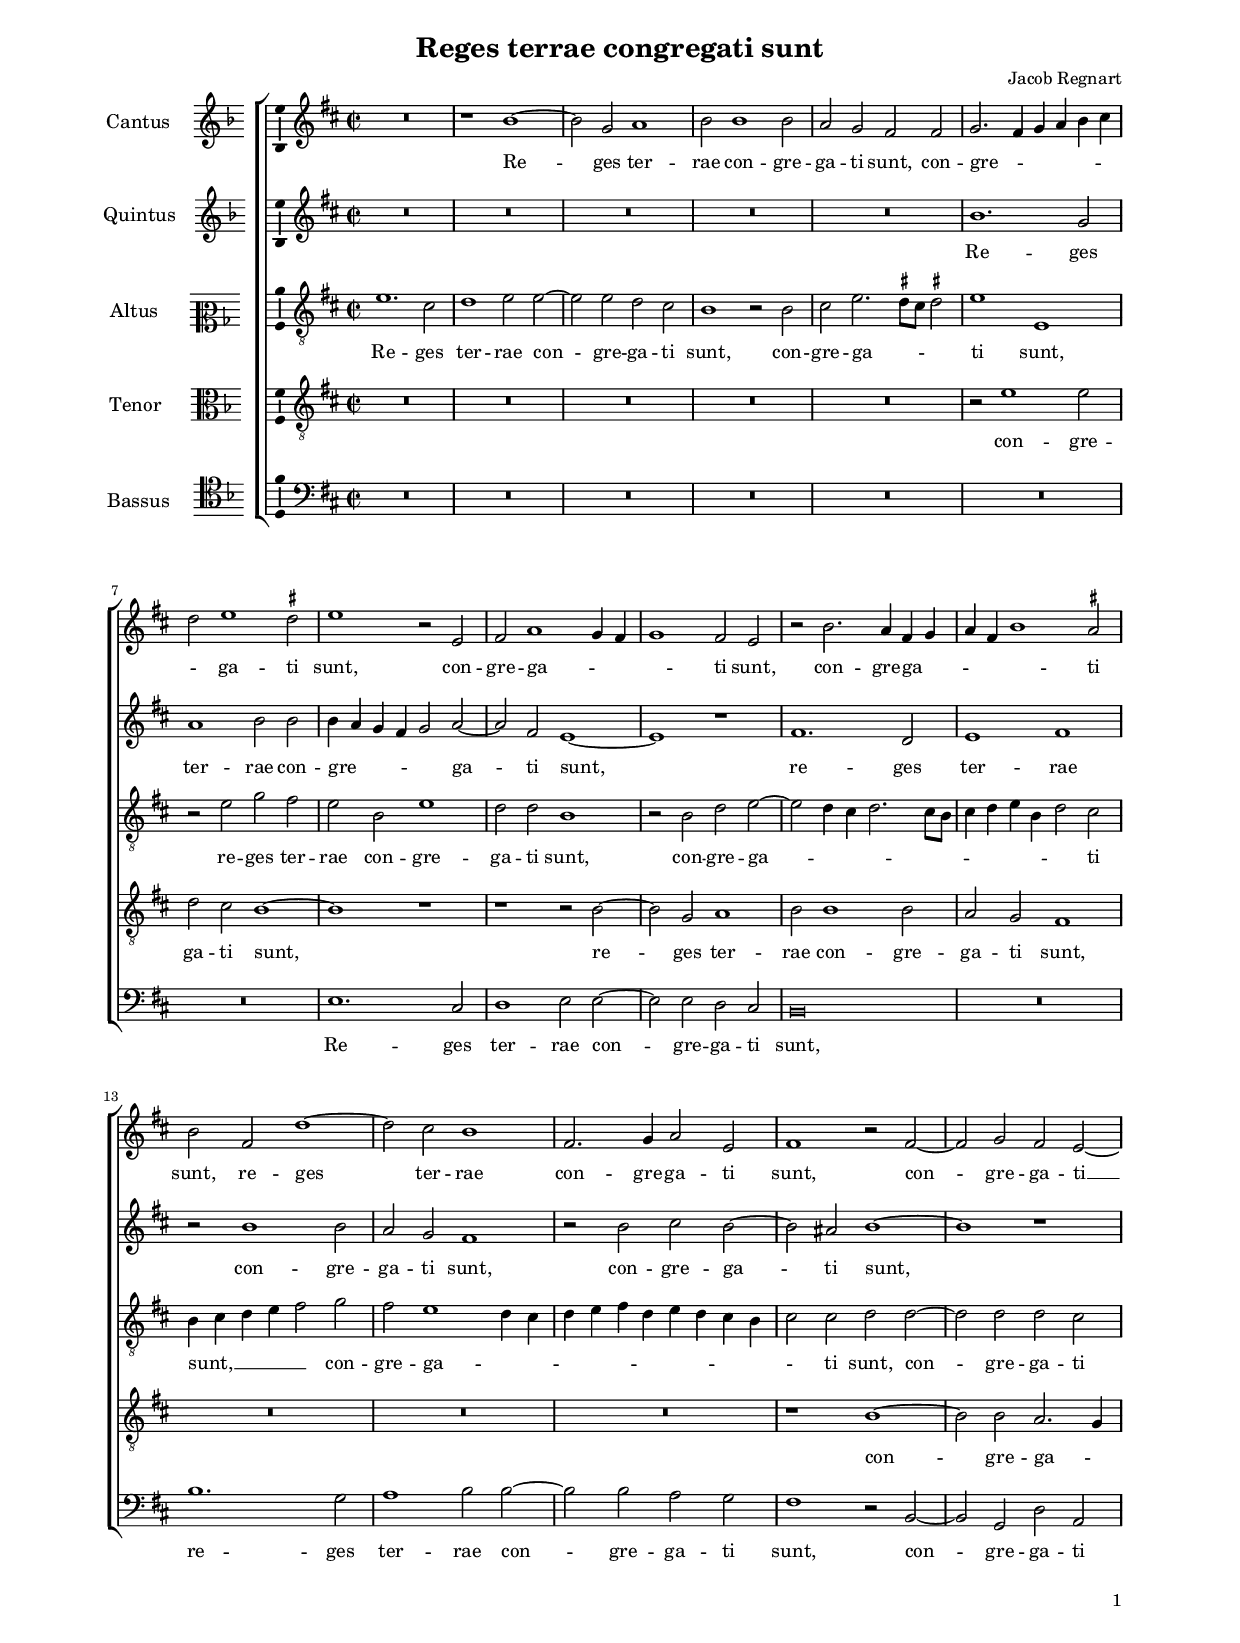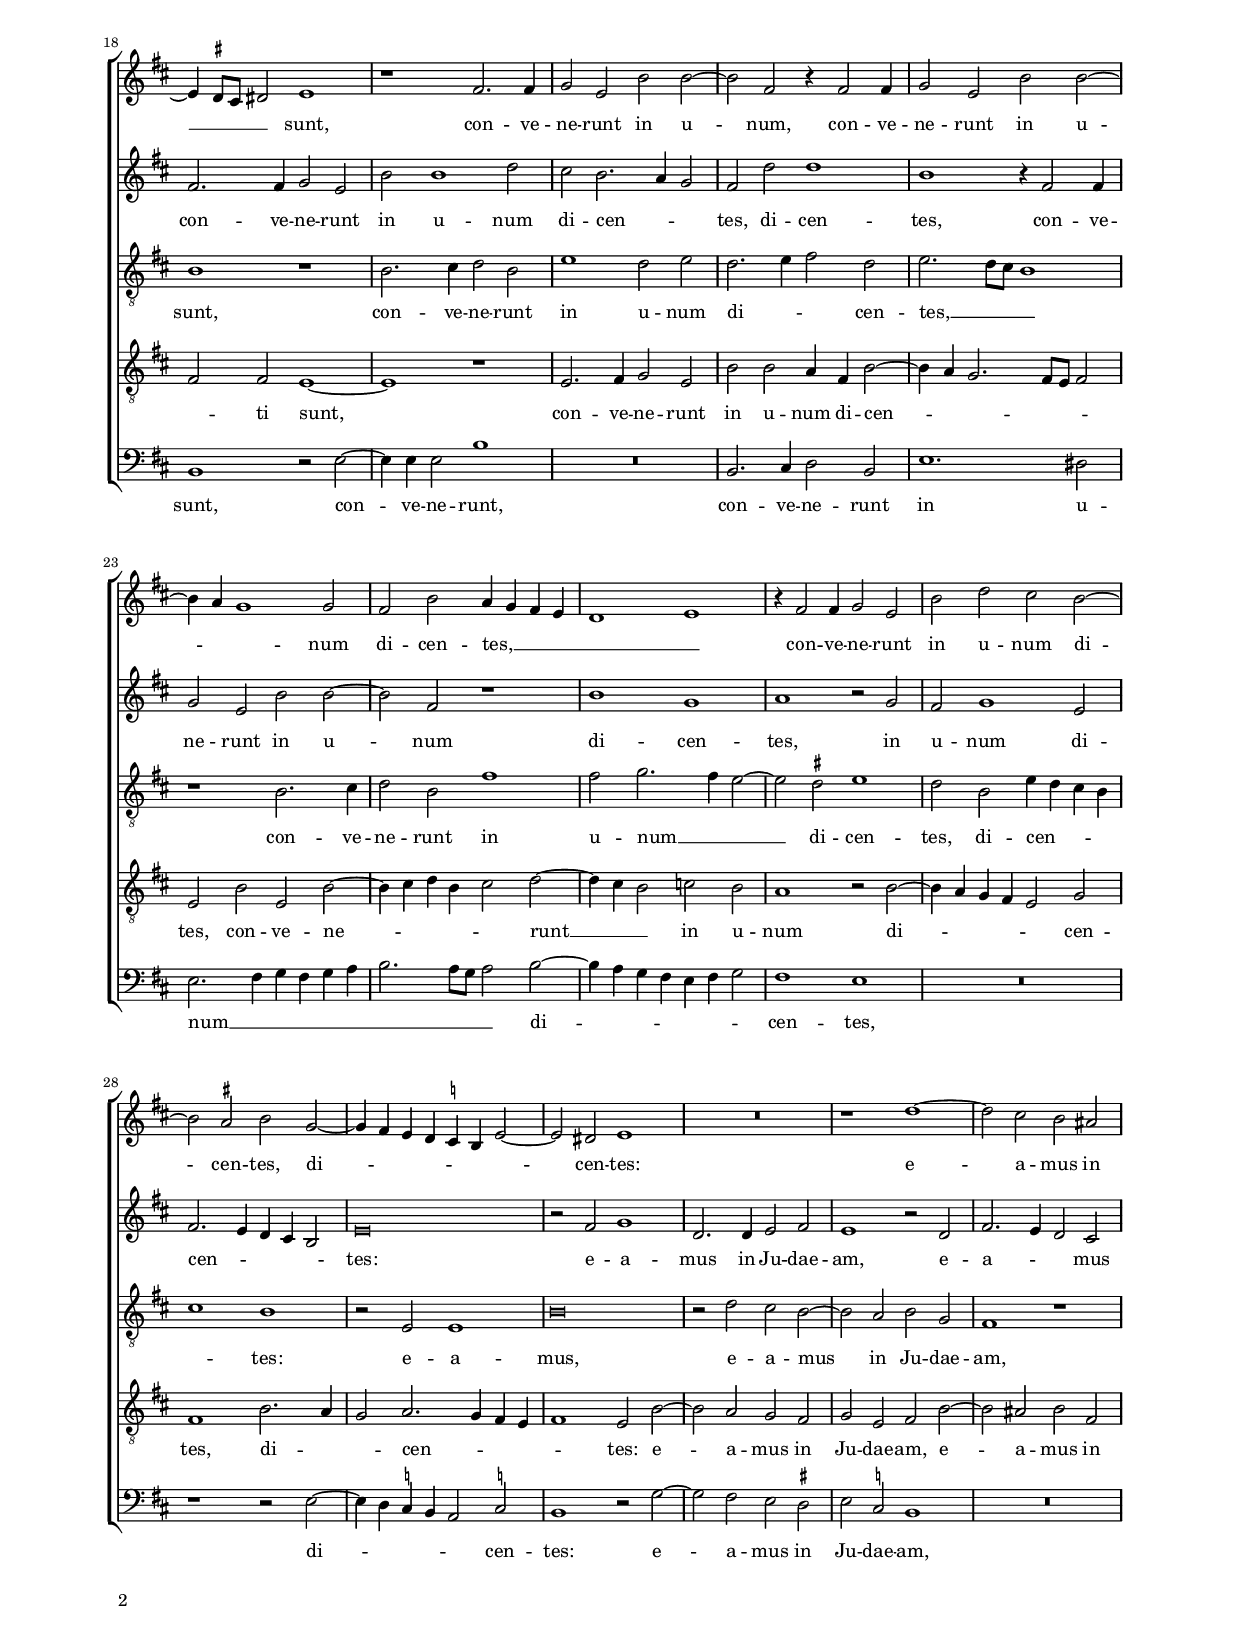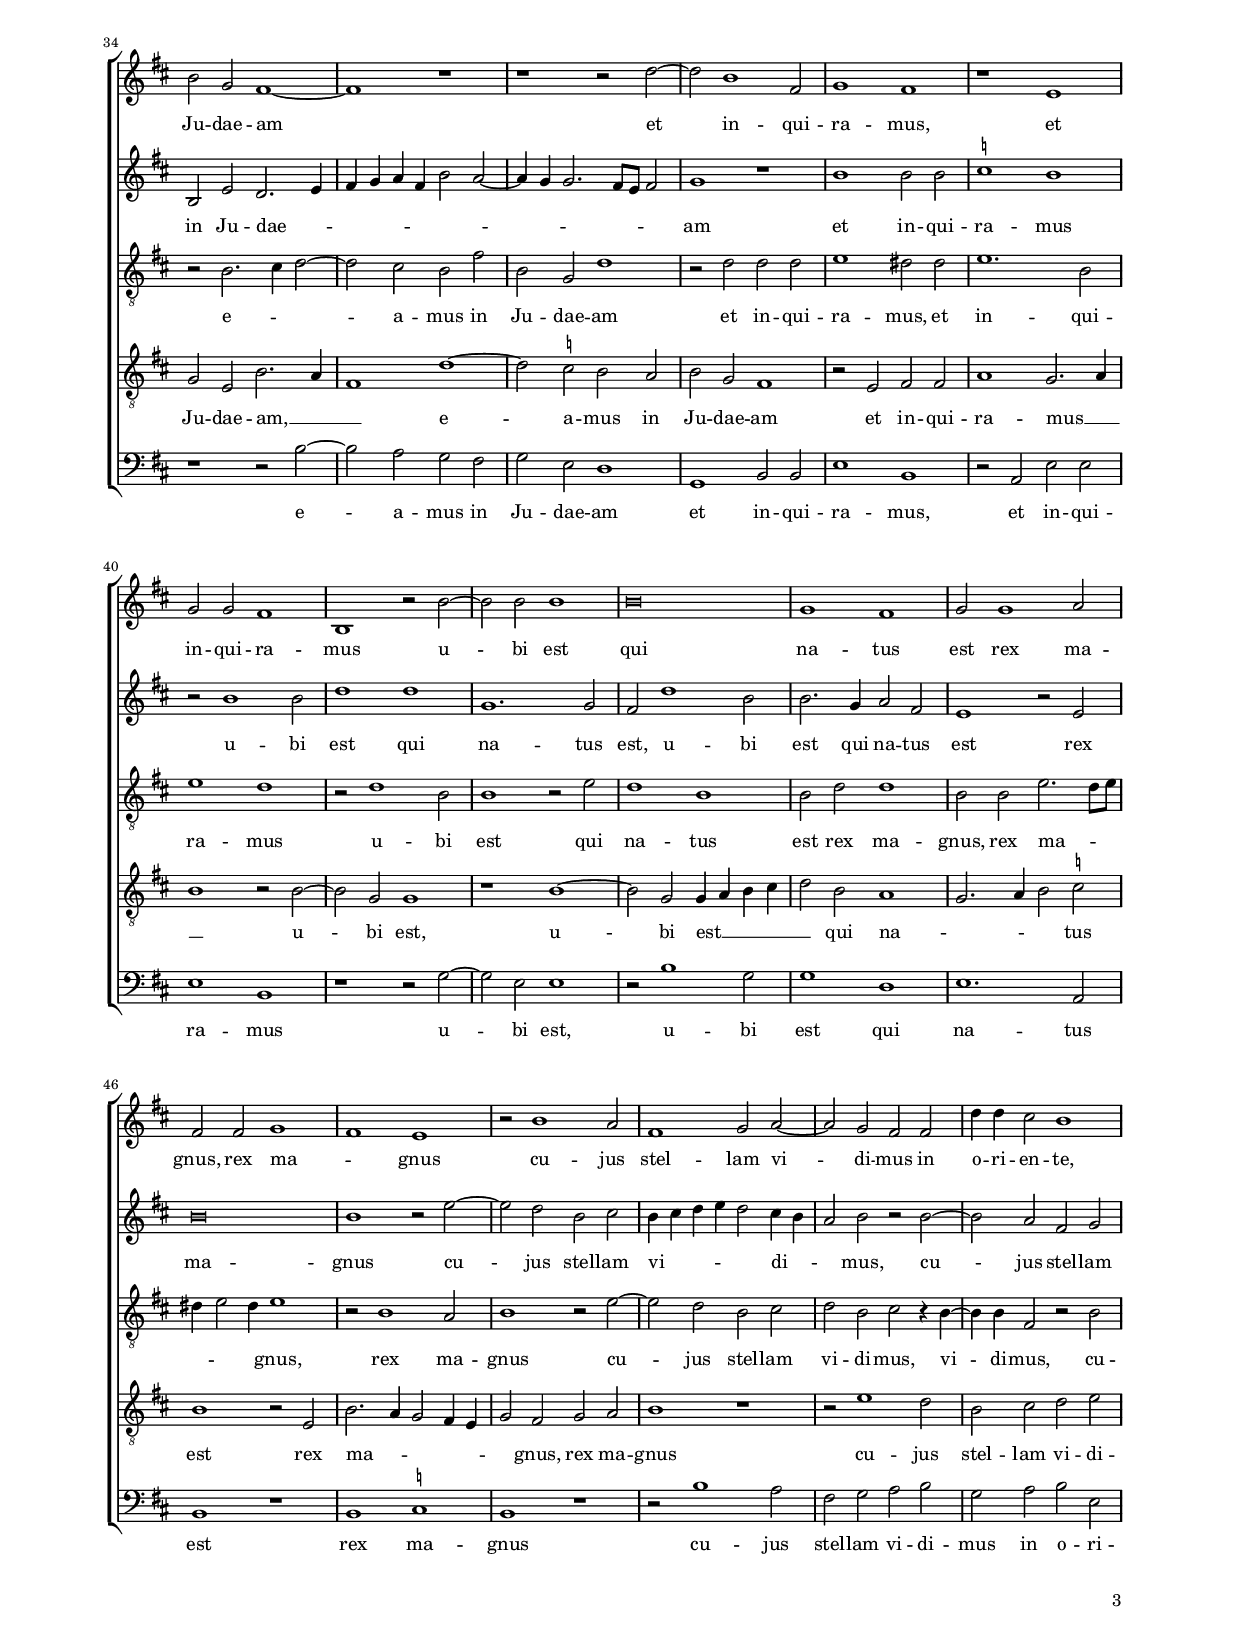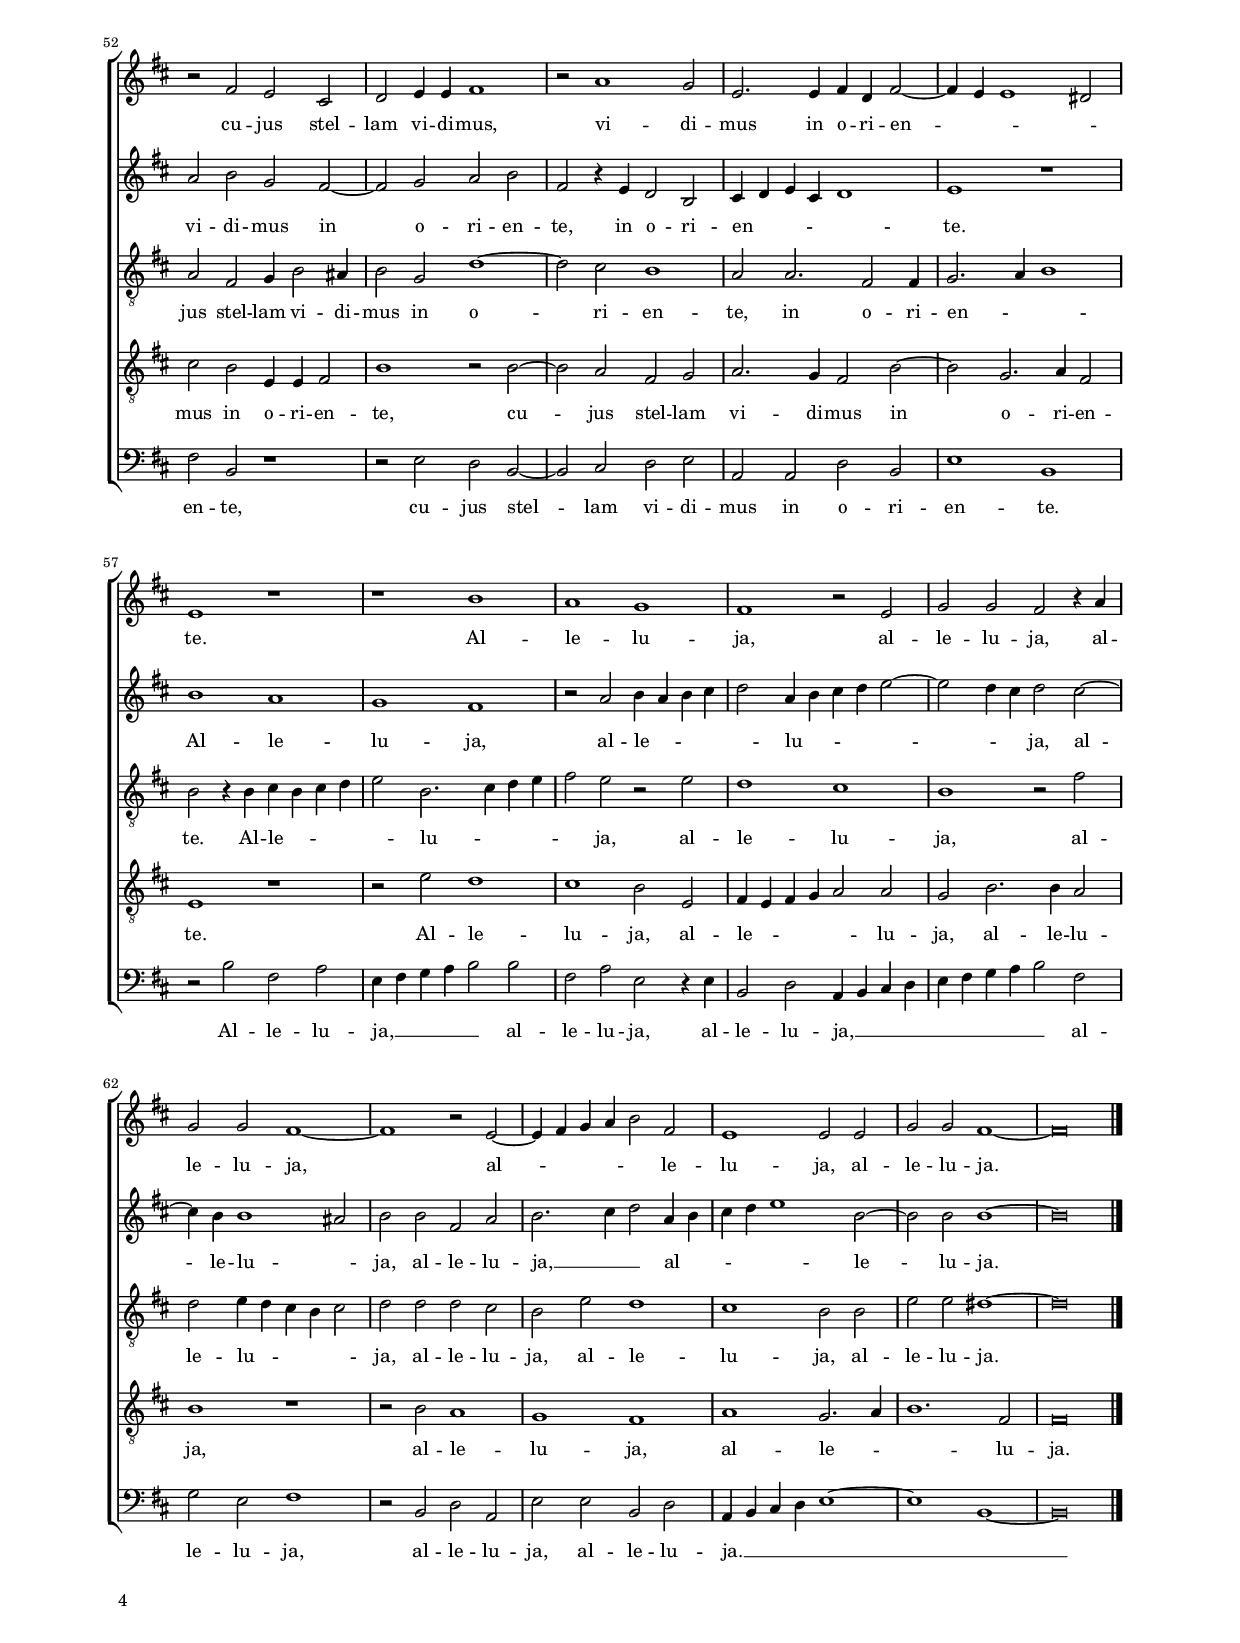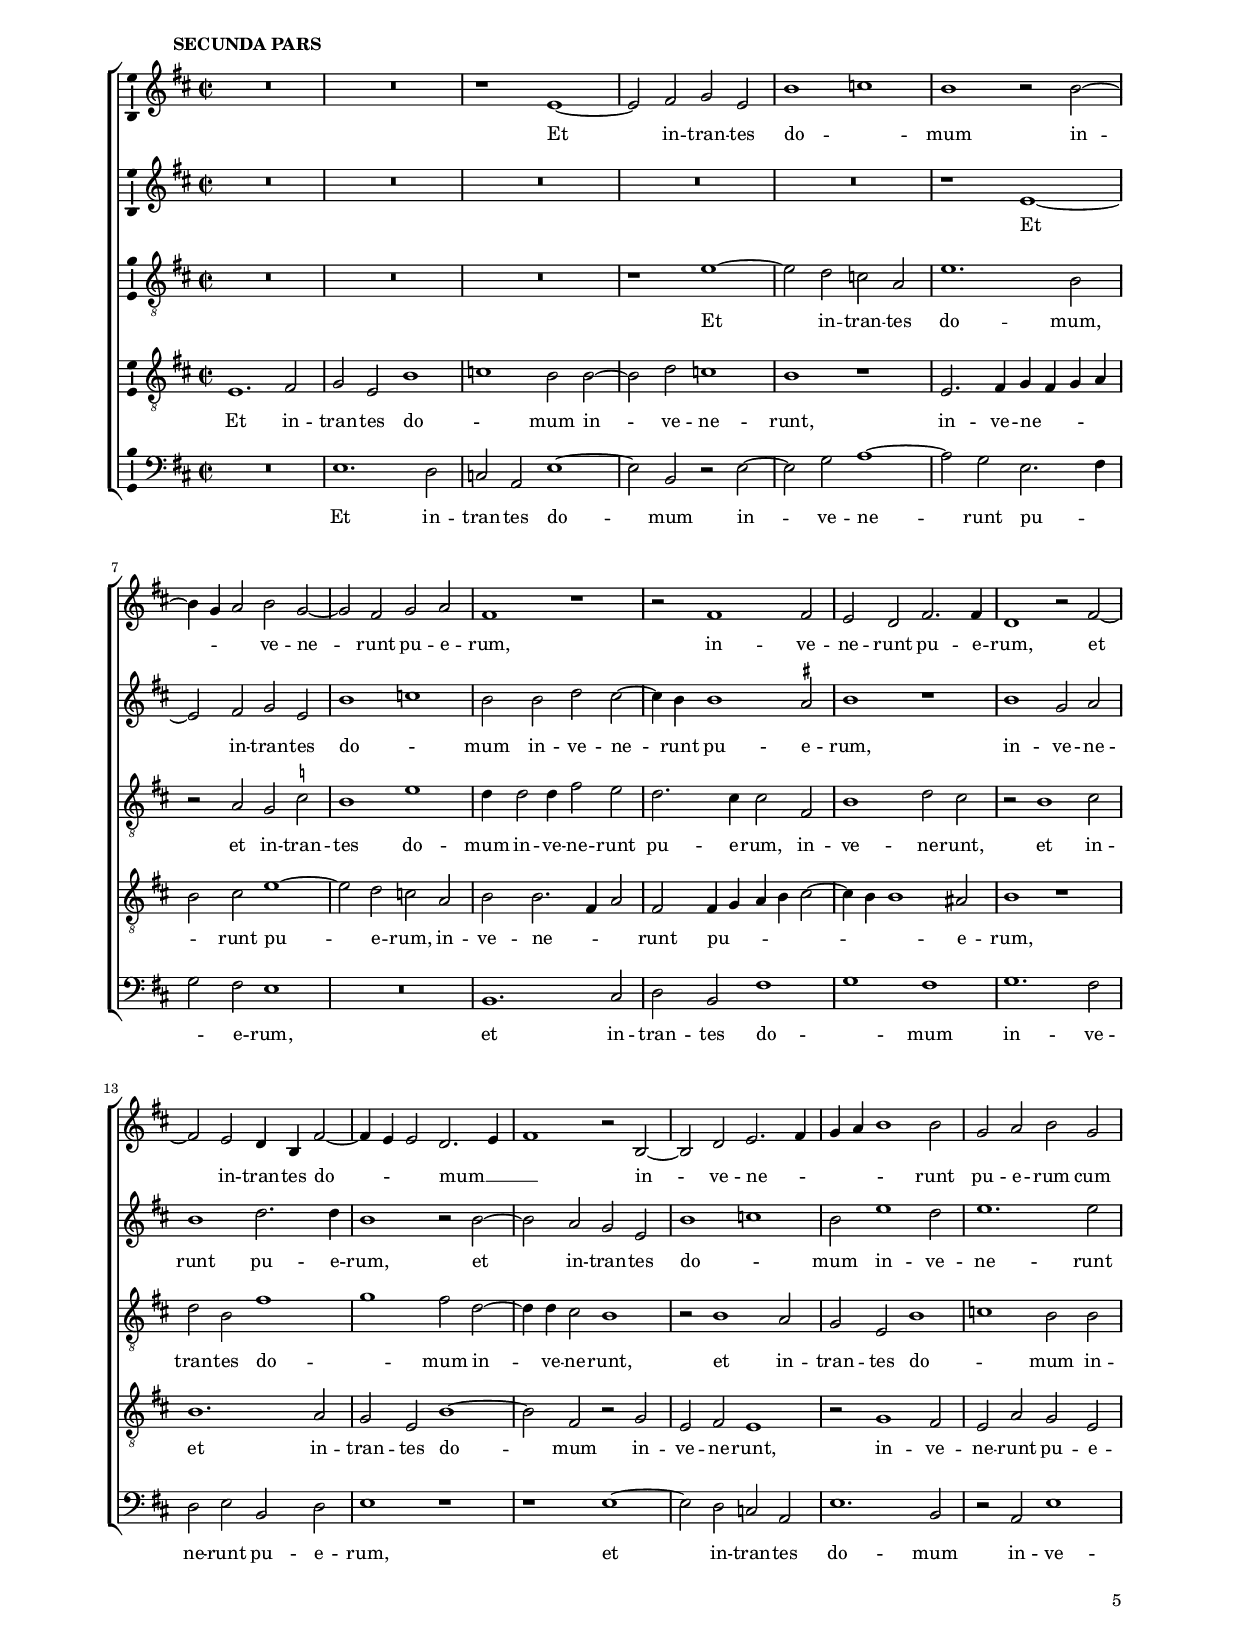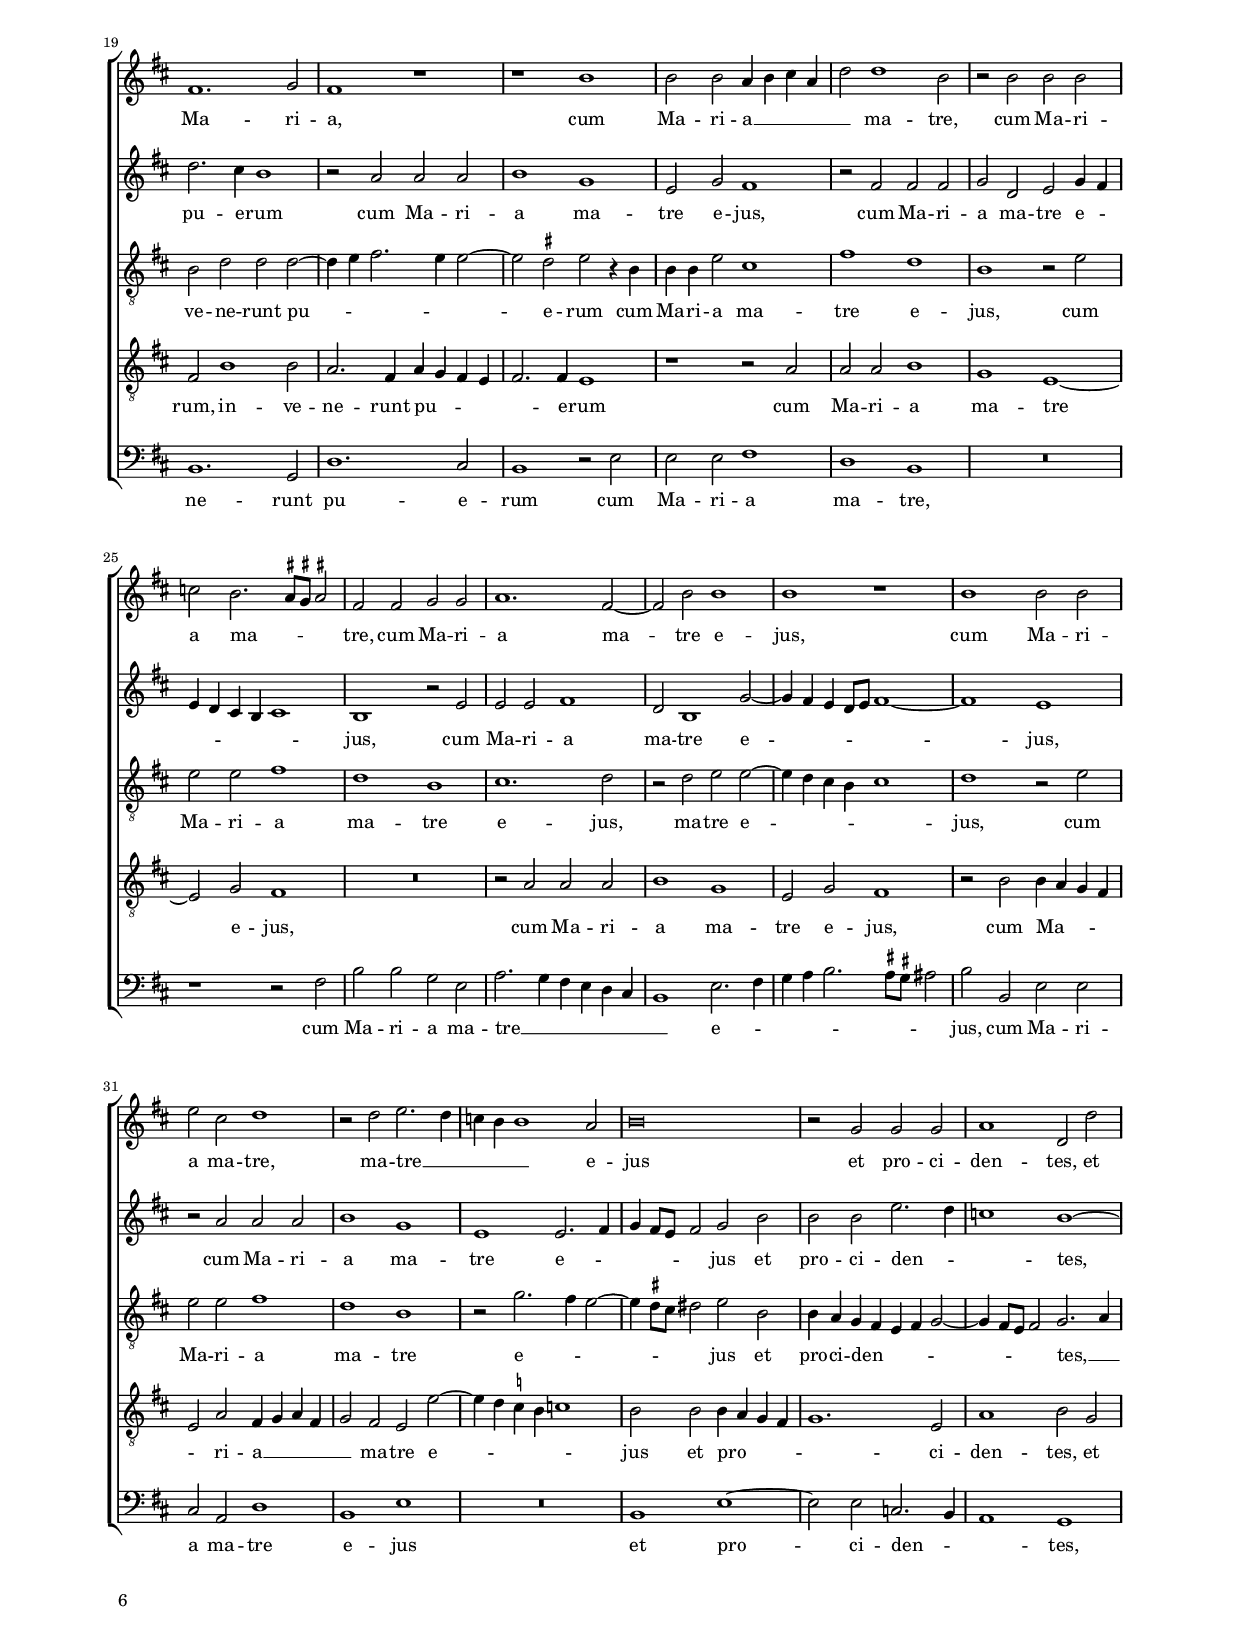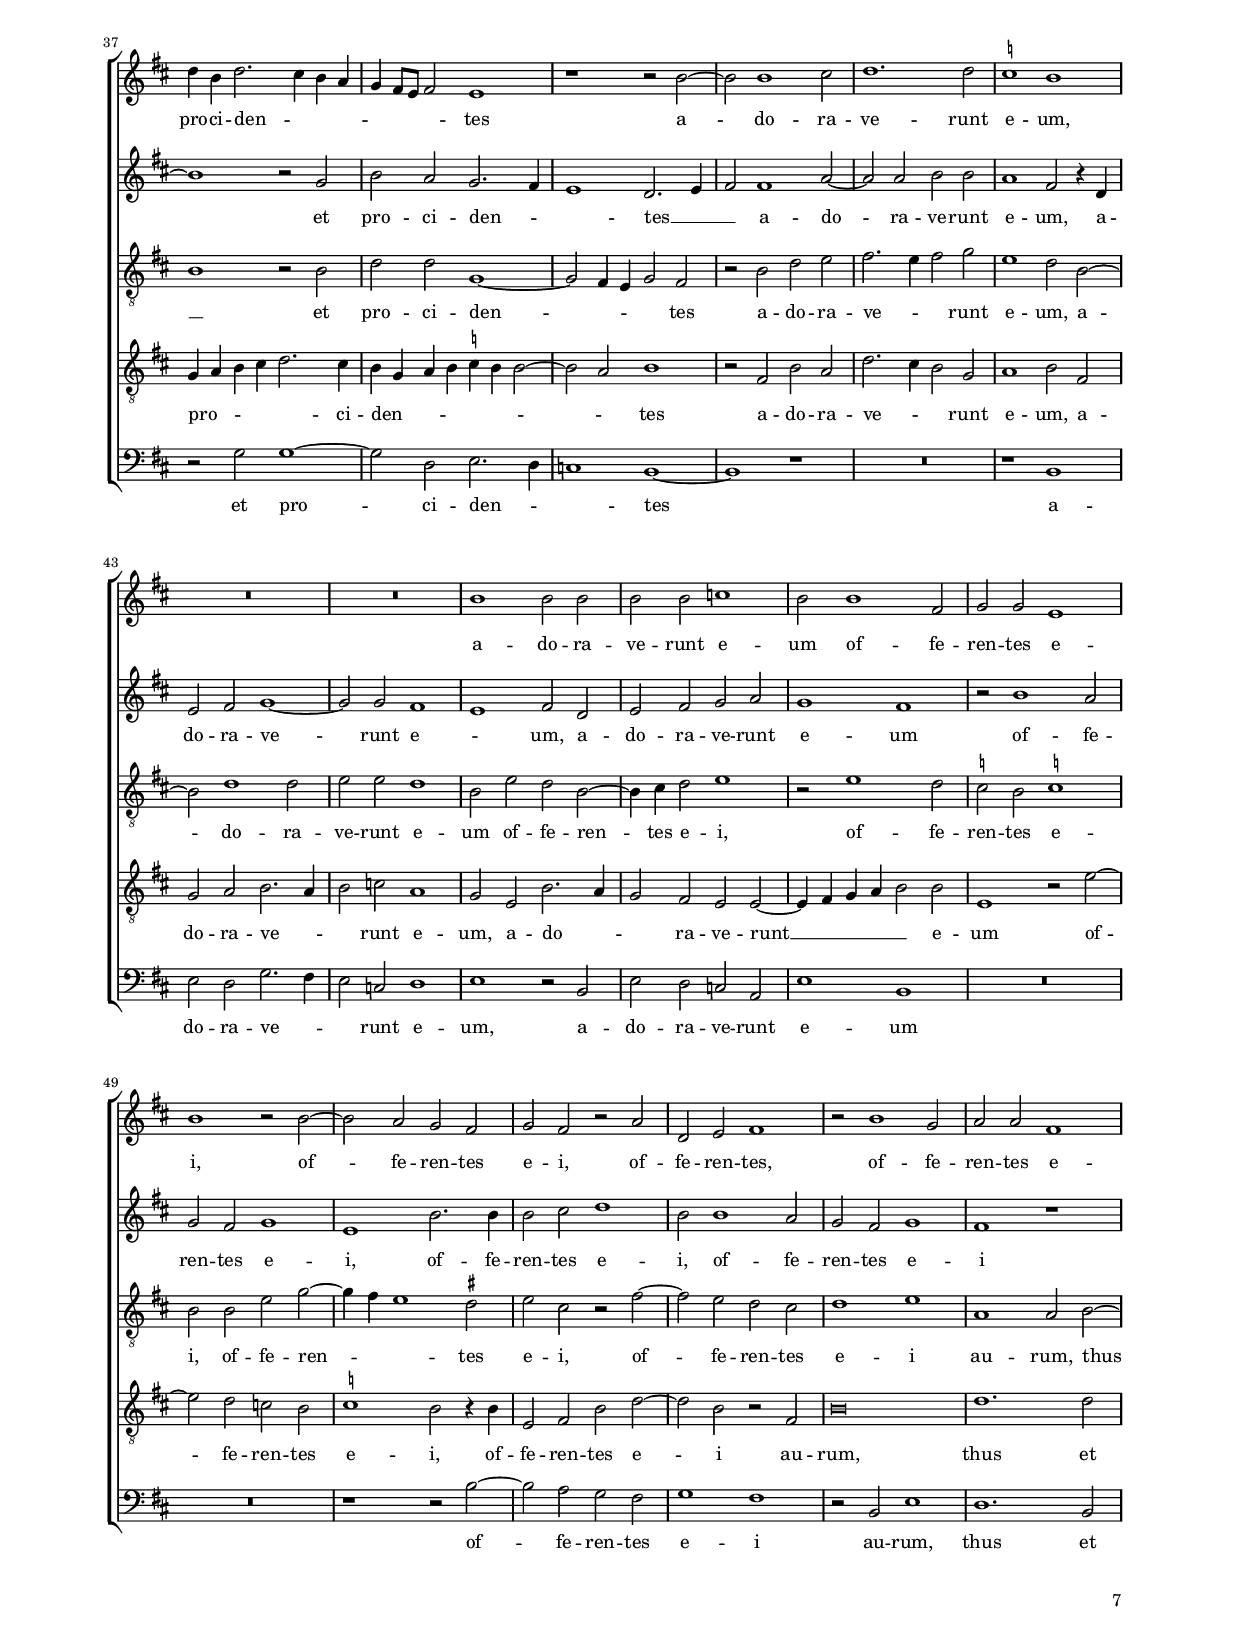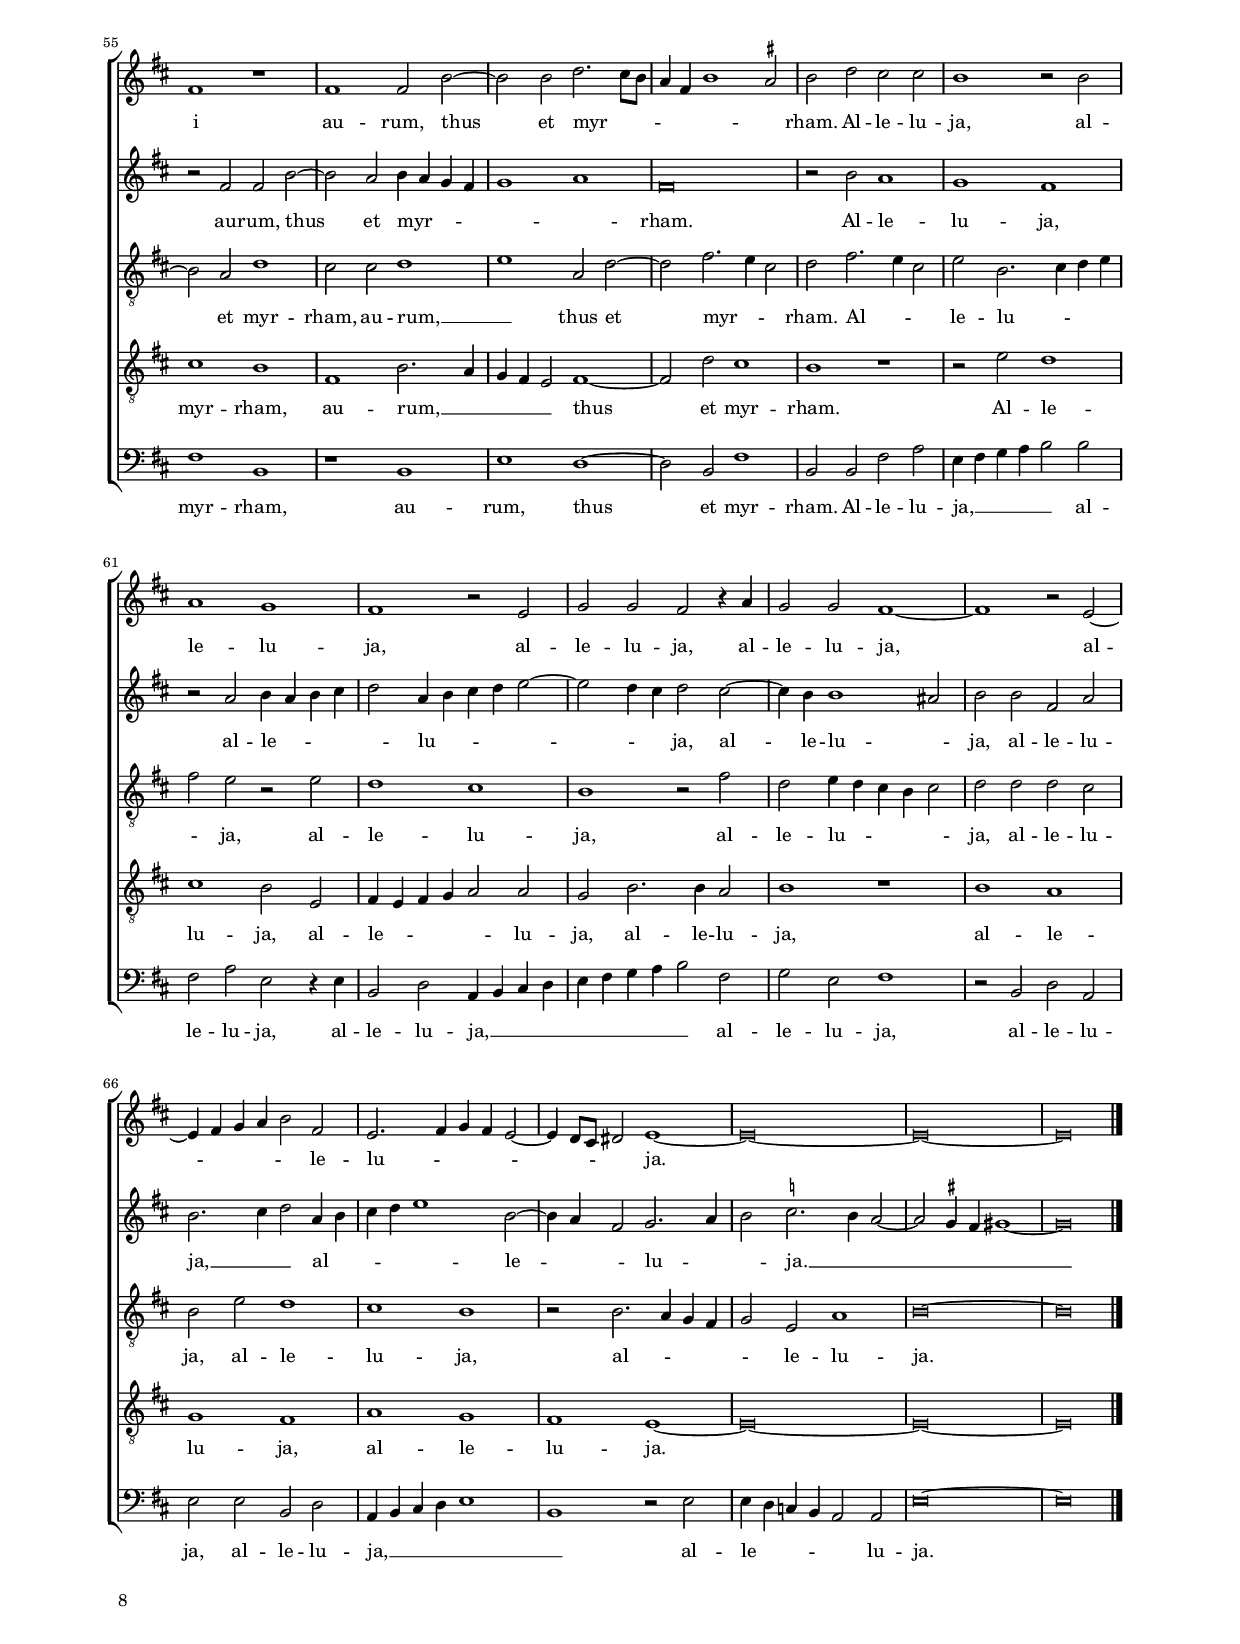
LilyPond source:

\header
{
  title="Reges terrae congregati sunt"
  composer="Jacob Regnart"
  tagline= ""
}

\version "2.24.0"
\include "deutsch.ly"
#(set-global-staff-size 15)
% #(set-default-paper-size "letter")
#(ly:set-option 'point-and-click #f)

	
	ficta = { \once \set suggestAccidentals = ##t }
	
	forget = #(define-music-function (music) (ly:music?) #{
		\accidentalStyle forget
		$music
		\accidentalStyle default
		#})


\paper
	{
	top-margin = 1.8 \cm
	bottom-margin = 1.2 \cm
	left-margin = 2 \cm
	right-margin = 2 \cm
	ragged-bottom = ##f
	ragged-last-bottom = ##f
	print-page-number = ##f
	score-system-spacing = #'((basic-distance . 16) (minimum-distance . 14) (padding . 5) (strechability . 150))
	system-system-spacing = #'((basic-distance . 16) (minimum-distance . 14) (padding . 5) (strechability . 150))
	oddFooterMarkup=\markup   \fill-line { "" \fromproperty #'page:page-number-string }
	evenFooterMarkup=\markup  \fill-line { \fromproperty #'page:page-number-string "" }
	last-bottom-spacing = #'((basic-distance . 12) (minimum-distance . 7) (padding . 4))
	systems-per-page = 3
	page-count = 8
%	min-systems-per-page = 3
	}

global = {
	\key f \major
	\time 2/2 \set Score.measureLength = #(ly:make-moment 2/1)
    \skip 1*2*67 \bar "|." % \pageBreak
	}
	

incipitcantus = \markup { \score {
	{
	\set Staff.instrumentName = \markup { \fontsize #1 "Cantus" }
	\key f \major
	\clef violin
	s4 \bar ""
	}
	\layout  {
	raggedright = ##t
	indent = 1.8 \cm
	line-width = 2.5 \cm
	\context { \Staff \remove Time_signature_engraver }
	\override Staff.Clef.Y-extent = #'(0 . 0)
	}} \hspace #1 }
        
      
incipitquintus = \markup { \score {
	{
	\set Staff.instrumentName = \markup { \fontsize #1 "Quintus" }
	\key f \major
	\clef violin
	s4 \bar ""
	}
	\layout  {
	raggedright = ##t
	indent = 1.8 \cm
	line-width = 2.5 \cm
	\context { \Staff \remove Time_signature_engraver }
	\override Staff.Clef.Y-extent = #'(0 . 0)
	}} \hspace #1 }
    
      
incipitaltus = \markup { \score {
	{
	\set Staff.instrumentName = \markup { \fontsize #1 "Altus" }
	\key f \major
	\clef mezzosoprano
	s4 \bar ""
	}
	\layout  {
	raggedright = ##t
	indent = 1.8 \cm
	line-width = 2.5 \cm
	\context { \Staff \remove Time_signature_engraver }
	\override Staff.Clef.Y-extent = #'(0 . 0)
	}} \hspace #1 }


incipittenor = \markup { \score {
	{
	\set Staff.instrumentName = \markup { \fontsize #1 "Tenor" }
	\key f \major
	\clef alto
	s4 \bar ""
	}
	\layout  {
	raggedright = ##t
	indent = 1.8 \cm
	line-width = 2.5 \cm
	\context { \Staff \remove Time_signature_engraver }
	\override Staff.Clef.Y-extent = #'(0 . 0)
	}} \hspace #1 }
      
      
incipitbassus = \markup { \score {
	{
	\set Staff.instrumentName = \markup { \fontsize #1 "Bassus" }
	\key f \major
	\clef tenor
	s4 \bar ""
	}
	\layout  {
	raggedright = ##t
	indent = 1.8 \cm
	line-width = 2.5 \cm
	\context { \Staff \remove Time_signature_engraver }
	\override Staff.Clef.Y-extent = #'(0 . 0)
	}} \hspace #1 }


cantus =  \relative c''
	{
	R\breve
	r1 d~
	d2 b c1
	d2 d1 d2
%5
	c2 b a a |
	b2. a4 b c d e
	f2 g1 \ficta fis2
	g1 r2 g,
	a2 c1 b4 a
%10
	b1 a2 g |
	r2 d'2. c4 a b
	c4 a d1 \ficta cis2
	d2 a f'1~
	f2 e d1
%15
	a2. b4 c2 g |
	a1 r2 a~
	a2 b a g~
	g4 \ficta fis8 e fis!2 g1
	r1 a2. a4
%20
	b2 g d' d~ |
	d2 a r4 a2 a4
	b2 g d' d~
	d4 c b1 b2
	a2 d c4 b a g
%25
	f1 g |
	r4 a2 a4 b2 g
	d'2 f e d~
	d2 \ficta cis d b~
	b4 a g f \ficta es d g2~
%30
	g2 fis g1 |
	R\breve
	r1 f'~
	f2 e d cis
	d2 b a1~
%35
	a1 r |
	r1 r2 f'~
	f2 d1 a2
	b1 a
	r1 g
%40
	b2 b a1 |
	d,1 r2 d'~
	d2 d d1
	d\breve
	b1 a
%45
	b2 b1 c2 |
	a2 a b1
	a1 g
	r2 d'1 c2
	a1 b2 c~
%50
	c2 b a a |
	f'4 f e2 d1
	r2 a g e
	f2 g4 g a1
	r2 c1 b2
%55
	g2. g4 a f a2~ |
	a4 g g1 fis2
	g1 r
	r1 d'
	c1 b
%60
	a1 r2 g |
	b2 b a r4 c
	b2 b a1~
	a1 r2 g~
	g4 a b c d2 a
%65
	g1 g2 g |
	b2 b a1~
	a\breve |
	}


quintus =  \relative c''
	{
	R\breve
	R\breve
	R\breve
	R\breve
%5
	R\breve |
	d1. b2
	c1 d2 d
	d4 c b a b2 c~
	c2 a g1~
%10
	g1 r |
	a1. f2
	g1 a
	r2 d1 d2
	c2 b a1
%15
	r2 d e d~ |
	d2 cis d1~
	d1 r
	a2. a4 b2 g
	d'2 d1 f2
%20
	e2 d2. c4 b2 |
	a2 f' f1
	d1 r4 a2 a4
	b2 g d' d~
	d2 a r1
%25
	d1 b |
	c1 r2 b
	a2 b1 g2
	a2. g4 f e d2
	g\breve
%30
	r2 a b1 |
	f2. f4 g2 a
	g1 r2 f
	a2. g4 f2 e
	d2 g f2. g4
%35
	a4 b c a d2 c~ |
	c4 b b2. a8 g a2
	b1 r
	d1 d2 d
	\ficta es1 d
%40
	r2 d1 d2 |
	f1 f
	b,1. b2
	a2 f'1 d2
	d2. b4 c2 a
%45
	g1 r2 g |
	d'\breve
	d1 r2 g~
	g2 f d e
	d4 e f g f2 e4 d
%50
	c2 d r d~ |
	d2 c a b
	c2 d b a~
	a2 b c d
	a2 r4 g f2 d
%55
	e4 f g e f1 |
	g1 r
	d'1 c
	b1 a
	r2 c d4 c d e
%60
	f2 c4 d e f g2~ |
	g2 f4 e f2 e~
	e4 d d1 cis2
	d2 d a c
	d2. e4 f2 c4 d
%65
	e4 f g1 d2~ |
	d2 d d1~
	d\breve |
	}


altus =  \relative c'
	{
	g'1. e2
	f1 g2 g~
	g2 g f e
	d1 r2 d
%5
	e2 g2. \ficta fis8 e \ficta fis!2 |
	g1 g,
	r2 g' b a
	g2 d g1
	f2 f d1
%10
	r2 d f g~ |
	g2 f4 e f2. e8 d
	e4 f g d f2 e
	d4 e f g a2 b
	a2 g1 f4 e
%15
	f4 g a f g f e d |
	e2 e f f~
	f2 f f e
	d1 r
	d2. e4 f2 d
%20
	g1 f2 g |
	f2. g4 a2 f
	g2. f8 e d1
	r1 d2. e4
	f2 d a'1
%25
	a2 b2. a4 g2~ |
	g2 \ficta fis g1
	f2 d g4 f e d 
	e1 d
	r2 g, g1
%30
	d'\breve |
	r2 f e d~
	d2 c d b
	a1 r
	r2 d2. e4 f2~
%35
	f2 e d a' |
	d,2 b f'1
	r2 f f f
	g1 fis2 fis
	g1. d2
%40
	g1 f |
	r2 f1 d2
	d1 r2 g
	f1 d
	d2 f f1
%45
	d2 d g2. f8 g |
	fis4 g2 fis4 g1
	r2 d1 c2
	d1 r2 g~
	g2 f d e
%50
	f2 d e r4 d~ |
	d4 d a2 r d
	c2 a b4 d2 cis4
	d2 b f'1~
	f2 e d1
%55
	c2 c2. a2 a4 |
	b2. c4 d1
	d2 r4 d e d e f
	g2 d2. e4 f g
	a2 g r g
%60
	f1 e |
	d1 r2 a'
	f2 g4 f e d e2
	f2 f f e
	d2 g f1
%65
	e1 d2 d |
	g2 g fis1~
	fis\breve |
	}


tenor  =  \relative c'
	{
	R\breve
	R\breve
	R\breve
	R\breve
%5
	R\breve |
	r2 g'1 g2
	f2 e d1~
	d1 r
	r1 r2 d~
%10
	d2 b c1 |
	d2 d1 d2
	c2 b a1
	R\breve
	R\breve
%15
	R\breve |
	r1 d~
	d2 d c2. b4
	a2 a g1~
	g1 r
%20
	g2. a4 b2 g |
	d'2 d c4 a d2~
	d4 c b2. a8 g a2
	g2 d' g, d'~
	d4 e f d e2 f~
%25
	f4 e d2 es d |
	c1 r2 d~
	d4 c b a g2 b
	a1 d2. c4
	b2 c2. b4 a g
%30
	a1 g2 d'~ |
	d2 c b a
	b2 g a d~
	d2 cis d a
	b2 g d'2. c4
%35
	a1 f'~ |
	f2 \ficta es d c
	d2 b a1
	r2 g a a
	c1 b2. c4
%40
	d1 r2 d~ |
	d2 b b1
	r1 d~
	d2 b b4 c d e
	f2 d c1
%45
	b2. c4 d2 \ficta es |
	d1 r2 g,
	d'2. c4 b2 a4 g
	b2 a b c
	d1 r
%50
	r2 g1 f2 |
	d2 e f g
	e2 d g,4 g a2
	d1 r2 d~
	d2 c a b
%55
	c2. b4 a2 d~ |
	d2 b2. c4 a2
	g1 r
	r2 g' f1
	e1 d2 g,
%60
	a4 g a b c2 c |
	b2 d2. d4 c2
	d1 r
	r2 d c1
	b1 a
%65
	c1 b2. c4 |
	d1. a2
	a\breve |
	}


bassus  =  \relative c
	{
	R\breve
	R\breve
	R\breve
	R\breve
%5
	R\breve |
	R\breve
	R\breve
	g'1. e2
	f1 g2 g~
%10
	g2 g f e |
	d\breve
	R\breve
	d'1. b2
	c1 d2 d~
%15
	d2 d c b |
	a1 r2 d,~
	d2 b f' c
	d1 r2 g~
	g4 g g2 d'1
%20
	R\breve |
	d,2. e4 f2 d
	g1. fis2
	g2. a4 b a b c
	d2. c8 b c2 d~
%25
	d4 c b a g a b2 |
	a1 g
	R\breve
	r1 r2 g~
	g4 f \ficta es d c2 \ficta es!
%30
	d1 r2 b'~ |
	b2 a g \ficta fis
	g2 \ficta es d1
	R\breve
	r1 r2 d'~
%35
	d2 c b a |
	b2 g f1
	b,1 d2 d
	g1 d
	r2 c g' g
%40
	g1 d |
	r1 r2 b'~
	b2 g g1
	r2 d'1 b2
	b1 f
%45
	g1. c,2 |
	d1 r
	d1 \ficta es
	d1 r
	r2 d'1 c2
%50
	a2 b c d |
	b2 c d g,
	a2 d, r1
	r2 g f d~
	d2 e f g
%55
	c,2 c f d |
	g1 d
	r2 d' a c
	g4 a b c d2 d
	a2 c g r4 g
%60
	d2 f c4 d e f |
	g4 a b c d2 a
	b2 g a1
	r2 d, f c
	g'2 g d f
%65
	c4 d e f g1~ |
	g1 d~
	d\breve |
	}


lyricscantus = \lyricmode {
	Re -- ges ter -- rae con -- gre -- ga -- ti sunt,
        con -- gre -- _ _ _ _ _ _ ga -- ti sunt,
        con -- gre -- ga -- _ _ _ ti sunt,
        con -- gre -- ga -- _ _ _ _ ti sunt,
        re -- ges ter -- rae con -- gre -- ga -- ti sunt,
        con -- gre -- ga -- ti __ _ _ _ sunt,
        con -- ve -- ne -- runt in u -- num,
        con -- ve -- ne -- runt in u -- _ _ num di -- cen -- tes, __ _ _ _ _ _
        con -- ve -- ne -- runt in u -- num di -- cen -- tes,
        di -- _ _ _ _ _ _ cen -- tes:
        e -- a -- mus in Ju -- dae -- am
        et in -- qui -- ra -- mus,
        et in -- qui -- ra -- mus
        u -- bi est qui na -- tus est rex ma -- gnus,
        rex ma -- _ gnus
        cu -- jus stel -- lam vi -- di -- mus in o -- ri -- en -- te,
        cu -- jus stel -- lam vi -- di -- mus,
        vi -- di -- mus
        in o -- ri -- en -- _ _ _ te.
        Al -- le -- lu -- ja,
        al -- le -- lu -- ja,
        al -- le -- lu -- ja,
        al -- _ _ _ _ le -- lu -- ja,
        al -- le -- lu -- ja.
	}


lyricsquintus = \lyricmode {
	Re -- ges ter -- rae con -- gre -- _ _ _ _ ga -- ti sunt,
        re -- ges ter -- rae con -- gre -- ga -- ti sunt,
        con -- gre -- ga -- ti sunt,
        con -- ve -- ne -- runt in u -- num di -- cen -- _ _ tes,
        di -- cen -- tes,
        con -- ve -- ne -- runt in u -- num di -- cen -- tes,
        in u -- num di -- cen -- _ _ _ _ tes:
        e -- a -- mus in Ju -- dae -- am,
        e -- a -- _ _ mus in Ju -- dae -- _ _ _ _ _ _ _ _ _ _ _ _ am
        et in -- qui -- ra -- mus
        u -- bi est qui na -- tus est,
        u -- bi est qui na -- tus est rex ma -- gnus
        cu -- jus stel -- lam vi -- _ _ _ _ di -- _ _ mus,
        cu -- jus stel -- lam vi -- di -- mus
        in o -- ri -- en -- te,
        in o -- ri -- en -- _ _ _ _ te.
        Al -- le -- lu -- ja,
        al -- le -- _ _ _ _ lu -- _ _ _ _ _ _ ja,
        al -- le -- lu -- _ ja,
        al -- le -- lu -- ja, __ _ _
        al -- _ _ _ _ le -- lu -- ja.
	}


lyricsaltus = \lyricmode {
	Re -- ges ter -- rae con -- gre -- ga -- ti sunt,
        con -- gre -- ga -- _ _ _ ti sunt,
        re -- ges ter -- rae con -- gre -- ga -- ti sunt,
        con -- gre -- ga -- _ _ _ _ _ _ _ _ _ _ ti sunt, __ _ _ _ _
        con -- gre -- ga -- _ _ _ _ _ _ _ _ _ _ _ ti sunt,
        con -- gre -- ga -- ti sunt,
        con -- ve -- ne -- runt in u -- num di -- _ _ cen -- tes, __ _ _ _
        con -- ve -- ne -- runt in u -- num __ _ _ di -- cen -- tes,
        di -- cen -- _ _ _ _ tes:
        e -- a -- mus,
        e -- a -- mus in Ju -- dae -- am,
        e -- _ _ a -- mus in Ju -- dae -- am
        et in -- qui -- ra -- mus,
        et in -- qui -- ra -- mus
        u -- bi est qui na -- tus est rex ma -- gnus,
        rex ma -- _ _ _ _ _ gnus,
        rex ma -- gnus
        cu -- jus stel -- lam vi -- di -- mus,
        vi -- di -- mus,
        cu -- jus stel -- lam vi -- di -- mus
        in o -- ri -- en -- te,
        in o -- ri -- en -- _ _ te.
        Al -- le -- _ _ _ _ lu -- _ _ _ _ ja,
        al -- le -- lu -- ja,
        al -- le -- lu -- _ _ _ _ ja,
        al -- le -- lu -- ja,
        al -- le -- lu -- ja,
        al -- le -- lu -- ja.
	}


lyricstenor = \lyricmode {
	con -- gre -- ga -- ti sunt,
        re -- ges ter -- rae con -- gre -- ga -- ti sunt,
        con -- gre -- ga -- _ _ ti sunt,
        con -- ve -- ne -- runt in u -- num di -- cen -- _ _ _ _ _ tes,
        con -- ve -- ne -- _ _ _ _ runt __ _ _ in u -- num di -- _ _ _ _ cen -- tes,
        di -- _ _ cen -- _ _ _ _ tes:
        e -- a -- mus in Ju -- dae -- am,
        e -- a -- mus in Ju -- dae -- am, __ _ _
        e -- a -- mus in Ju -- dae -- am
        et in -- qui -- ra -- mus __ _ _
        u -- bi est,
        u -- bi est __ _ _ _ _ qui na -- _ _ _ tus est rex ma -- _ _ _ _ _ gnus,
        rex ma -- gnus
        cu -- jus stel -- lam vi -- di -- mus in o -- ri -- en -- te,
        cu -- jus stel -- lam vi -- di -- mus in o -- ri -- en -- te.
        Al -- le -- lu -- ja,
        al -- le -- _ _ _ _ lu -- ja,
        al -- le -- lu -- ja,
        al -- le -- lu -- ja,
        al -- le -- _ _ lu -- ja.
	}


lyricsbassus = \lyricmode {
	Re -- ges ter -- rae con -- gre -- ga -- ti sunt,
        re -- ges ter -- rae con -- gre -- ga -- ti sunt,
        con -- gre -- ga -- ti sunt,
        con -- ve -- ne -- runt,
        con -- ve -- ne -- runt in u -- num __ _ _ _ _ _ _ _ _ _ di -- _ _ _ _ _ _ cen -- tes,
        di -- _ _ _ _ cen -- tes:
        e -- a -- mus in Ju -- dae -- am,
        e -- a -- mus in Ju -- dae -- am
        et in -- qui -- ra -- mus,
        et in -- qui -- ra -- mus
        u -- bi est,
        u -- bi est qui na -- tus est rex ma -- gnus
        cu -- jus stel -- lam vi -- di -- mus in o -- ri -- en -- te,
        cu -- jus stel -- lam vi -- di -- mus in o -- ri -- en -- te.
        Al -- le -- lu -- ja, __ _ _ _ _
        al -- le -- lu -- ja,
        al -- le -- lu -- ja, __ _ _ _ _ _ _ _ _
        al -- le -- lu -- ja,
        al -- le -- lu -- ja,
        al -- le -- lu -- ja. __ _ _ _ _ _
	}


\score
{  
	\transpose f d {
	\new ChoirStaff \with { \override StaffGrouper.staff-staff-spacing.basic-distance = #12 }
	<<

	\new Staff << \global
	\new Voice="v1" {
		\set Staff.instrumentName=\incipitcantus
		\set Staff.midiInstrument = "reed organ"
		\clef violin
		\cantus }
	\new Lyrics \lyricsto "v1" {\lyricscantus }
	>>


	\new Staff << \global
	\new Voice="v5" {
		\set Staff.instrumentName=\incipitquintus
		\set Staff.midiInstrument = "reed organ"
		\clef violin
		\quintus}
	\new Lyrics \lyricsto "v5" {\lyricsquintus }
	>>


	\new Staff << \global
	\new Voice="v2" {
		\set Staff.instrumentName=\incipitaltus
		\set Staff.midiInstrument = "reed organ"
		\clef "G_8" % violin
		\altus}
	\new Lyrics \lyricsto "v2" {\lyricsaltus }
	>>


	\new Staff << \global
	\new Voice="v3" {
		\set Staff.instrumentName=\incipittenor
		\set Staff.midiInstrument = "reed organ"
		\clef "G_8"
		\tenor }
	\new Lyrics \lyricsto "v3" {\lyricstenor }
	>>


	\new Staff << \global
	\new Voice="v4" {
		\set Staff.instrumentName=\incipitbassus
		\set Staff.midiInstrument = "reed organ"
		\clef bass
		\bassus }
	\new Lyrics \lyricsto "v4" {\lyricsbassus}
	>>

	>>
	} % transpose

	\layout
	{
	indent = 2.5 \cm
	\context { \Staff \override TimeSignature.break-visibility = #end-of-line-invisible }
	\context { \Lyrics \override VerticalAxisGroup.nonstaff-relatedstaff-spacing.padding = #1.5 }
%	\context { \Lyrics \override LyricText.font-size = #1 }
	\context { \Staff \consists Ambitus_engraver }
	\context { \Score \override BarNumber.padding = #2 }
	\context { \Voice \override NoteHead.style = #'baroque }
	}


\midi
	{
    	\tempo 2 = 90
	}

}

%%%%%%%%%%%%%%%%%%%%  SECUNDA PARS %%%%%%%%%%%%%%%%%%%%


global = {
	\key f \major
	\time 2/2 \set Score.measureLength = #(ly:make-moment 2/1)
	\skip 1*2*71 \bar "|."
	}


cantus =  \relative c''
	{
	R\breve
	R\breve
	r1 g~
	g2 a b g
%5
	d'1 es |
	d1 r2 d~
	d4 b c2 d b~
	b2 a b c
	a1 r
%10
	r2 a1 a2 |
	g2 f a2. a4
	f1 r2 a~
	a2 g f4 d a'2~
	a4 g g2 f2. g4
%15
	a1 r2 d,~ |
	d2 f g2. a4
	b4 c d1 d2
	b2 c d b
	a1. b2
%20
	a1 r |
	r1 d
	d2 d c4 d e c
	f2 f1 d2
	r2 d d d
%25
	es2 d2. \ficta cis8 \ficta h \ficta cis!2 |
	a2 a b b
	c1. a2~
	a2 d d1
	d1 r
%30
	d1 d2 d |
	g2 e f1
	r2 f g2. f4
	es4 d d1 c2
	d\breve
%35
	r2 b b b |
	c1 f,2 f'
	f4 d f2. e4 d c
	b4 a8 g a2 g1
	r1 r2 d'~
%40
	d2 d1 e2 |
	f1. f2
	\ficta es1 d
	R\breve
	R\breve
%45
	d1 d2 d |
	d2 d es1
	d2 d1 a2
	b2 b g1
	d'1 r2 d~
%50
	d2 c b a |
	b2 a r c
	f,2 g a1
	r2 d1 b2
	c2 c a1
%55
	a1 r |
	a1 a2 d~
	d2 d f2. e8 d
	c4 a d1 \ficta cis2
	d2 f e e
%60
	d1 r2 d |
	c1 b
	a1 r2 g
	b2 b a r4 c
	b2 b a1~
%65
	a1 r2 g~ |
	g4 a b c d2 a
	g2. a4 b a g2~
	g4 f8 e fis!2 g1~
	g\breve~
%70
	g\breve~
        g\breve |
	}


quintus =  \relative c''
        {
	R\breve
	R\breve
	R\breve
	R\breve
%5
	R\breve |
	r1 g~
	g2 a b g
	d'1 es
	d2 d f e~
%10
	e4 d d1 \ficta cis2 |
	d1 r
	d1 b2 c
	d1 f2. f4
	d1 r2 d~
%15
	d2 c b g |
	d'1 es
	d2 g1 f2
	g1. g2
	f2. e4 d1
%20
	r2 c c c |
	d1 b
	g2 b a1
	r2 a a a
	b2 f g b4 a
%25
	g4 f e d e1 |
	d1 r2 g
	g2 g a1
	f2 d1 b'2~
	b4 a g f8 g a1~
%30
	a1 g |
	r2 c c c
	d1 b
	g1 g2. a4
	b4 a8 g a2 b d
%35
	d2 d g2. f4 |
	es1 d~
	d1 r2 b
	d2 c b2. a4
	g1 f2. g4
%40
	a2 a1 c2~ |
	c2 c d d
	c1 a2 r4 f
	g2 a b1~
	b2 b a1
%45
	g1 a2 f |
	g2 a b c
	b1 a
	r2 d1 c2
	b2 a b1
%50
	g1 d'2. d4 |
	d2 e f1
	d2 d1 c2
	b2 a b1
	a1 r
%55
	r2 a a d~ |
	d2 c d4 c b a
	b1 c
	a\breve
	r2 d c1
%60
	b1 a |
	r2 c d4 c d e
	f2 c4 d e f g2~
	g2 f4 e f2 e~
	e4 d d1 cis2
%65
	d2 d a c |
	d2. e4 f2 c4 d
	e4 f g1 d2~
	d4 c a2 b2. c4
	d2 \ficta es2. d4 c2~ 
%70
	c2 \ficta h4 a h!1~
        h\breve |
	}


altus =  \relative c'
	{
	R\breve
	R\breve
	R\breve
	r1 g'~
%5
	g2 f es c |
	g'1. d2
	r2 c b \ficta es
	d1 g
	f4 f2 f4 a2 g
%10
	f2. e4 e2 a, |
	d1 f2 e
	r2 d1 e2
	f2 d a'1
	b1 a2 f~
%15
	f4 f e2 d1 |
	r2 d1 c2
	b2 g d'1
	es1 d2 d
	d2 f f f~
%20
	f4 g a2. g4 g2~ |
	g2 \ficta fis g r4 d
	d4 d g2 e1
	a1 f
	d1 r2 g
%25
	g2 g a1 |
	f1 d
	e1. f2
	r2 f g g~
	g4 f e d e1
%30
	f1 r2 g |
	g2 g a1
	f1 d
	r2 b'2. a4 g2~
	g4 \ficta fis8 e fis!2 g d
%35
	d4 c b a g a b2~ |
	b4 a8 g a2 b2. c4
	d1 r2 d
	f2 f b,1~
	b2 a4 g b2 a
%40
	r2 d f g |
	a2. g4 a2 b
	g1 f2 d~
	d2 f1 f2
	g2 g f1
%45
	d2 g f d~ |
	d4 e f2 g1
	r2 g1 f2
	\ficta es2 d \ficta es!1
	d2 d g b~
%50
	b4 a g1 \ficta fis2 |
	g2 e r a~
	a2 g f e
	f1 g
	c,1 c2 d~
%55
	d2 c f1 |
	e2 e f1
	g1 c,2 f~
	f2 a2. g4 e2
	f2 a2. g4 e2
%60
	g2 d2. e4 f g |
	a2 g r g
	f1 e
	d1 r2 a'
	f2 g4 f e d e2
%65
	f2 f f e |
	d2 g f1
	e1 d
	r2 d2. c4 b a
	b2 g c1
%70
	d\breve~
        d\breve |
	}


tenor  =  \relative c'
	{
	g1. a2
	b2 g d'1
	es1 d2 d~
	d2 f es1
%5
	d1 r |
	g,2. a4 b a b c
	d2 e g1~
	g2 f es c
	d2 d2. a4 c2
%10
	a2 a4 b c d e2~ |
	e4 d d1 cis2
	d1 r
	d1. c2
	b2 g d'1~
%15
	d2 a r b |
	g2 a g1
	r2 b1 a2
	g2 c b g
	a2 d1 d2
%20
	c2. a4 c b a g |
	a2. a4 g1
	r1 r2 c
	c2 c d1
	b1 g~
%25
	g2 b a1 |
	R\breve
	r2 c c c
	d1 b
	g2 b a1
%30
	r2 d d4 c b a |
	g2 c a4 b c a
	b2 a g g'~
	g4 f \ficta es d es!1
	d2 d d4 c b a
%35
	b1. g2 |
	c1 d2 b
	b4 c d e f2. e4
	d4 b c d \ficta es d d2~
	d2 c d1
%40
	r2 a d c |
	f2. e4 d2 b
	c1 d2 a
	b2 c d2. c4
	d2 es c1
%45
	b2 g d'2. c4 |
	b2 a g g~
	g4 a b c d2 d
	g,1 r2 g'~
	g2 f es d
%50
	\ficta es1 d2 r4 d |
	g,2 a d f~
	f2 d r a
	d\breve
	f1. f2
%55
	e1 d |
	a1 d2. c4
	b4 a g2 a1~
	a2 f' e1
	d1 r
%60
	r2 g f1 |
	e1 d2 g,
	a4 g a b c2 c
	b2 d2. d4 c2
	d1 r
%65
	d1 c |
	b1 a
	c1 b
	a1 g~
	g\breve~
%70
	g\breve~
        g\breve |
	}


bassus  =  \relative c
	{
	R\breve
	g'1. f2
	es2 c g'1~
	g2 d r g~
%5
	g2 b c1~ |
	c2 b g2. a4
	b2 a g1
	R\breve
	d1. e2
%10
	f2 d a'1 |
	b1 a
	b1. a2
	f2 g d f
	g1 r
%15
	r1 g~ |
	g2 f es c
	g'1. d2
	r2 c g'1
	d1. b2
%20
	f'1. e2 |
	d1 r2 g
	g2 g a1
	f1 d
	R\breve
%25
	r1 r2 a' |
	d2 d b g
	c2. b4 a g f e
	d1 g2. a4
	b4 c d2. \ficta cis8 \ficta h cis!2
%30
	d2 d, g g |
	e2 c f1
	d1 g
	R\breve
	d1 g~
%35
	g2 g es2. d4 |
	c1 b
	r2 b' b1~
	b2 f g2. f4
	es1 d~
%40
	d1 r |
	R\breve
	r1 d
	g2 f b2. a4
	g2 es f1
%45
	g1 r2 d |
	g2 f es c
	g'1 d
	R\breve
	R\breve
%50
	r1 r2 d'~ |
	d2 c b a
	b1 a
	r2 d, g1
	f1. d2
%55
	a'1 d, |
	r1 d
	g1 f~
	f2 d a'1
	d,2 d a' c
%60
	g4 a b c d2 d |
	a2 c g r4 g
	d2 f c4 d e f
	g4 a b c d2 a
	b2 g a1
%65
	r2 d, f c |
	g'2 g d f
	c4 d e f g1
	d1 r2 g
	g4 f es d c2 c
%70
	g'\breve~
        g\breve |
	}


lyricscantus = \lyricmode {
	Et in -- tran -- tes do -- _ mum
        in -- _ _ ve -- ne -- runt pu -- e -- rum,
        in -- ve -- ne -- runt pu -- e -- rum,
        et in -- tran -- tes do -- _ _ mum __ _ _
        in -- ve -- ne -- _ _ _ _ runt pu -- e -- rum
        cum Ma -- ri -- a,
        cum Ma -- ri -- a __ _ _ _ _ ma -- tre,
        cum Ma -- ri -- a ma -- _ _ _ tre,
        cum Ma -- ri -- a ma -- tre e -- jus,
        cum Ma -- ri -- a ma -- tre,
        ma -- tre __ _ _ _ _ e -- jus
        et pro -- ci -- den -- tes,
        et pro -- ci -- den -- _ _ _ _ _ _ _ tes
        a -- do -- ra -- ve -- runt e -- um,
        a -- do -- ra -- ve -- runt e -- um
        of -- fe -- ren -- tes e -- i,
        of -- fe -- ren -- tes e -- i,
        of -- fe -- ren -- tes,
        of -- fe -- ren -- tes e -- i
        au -- rum, thus et myr -- _ _ _ _ _ _ rham.
        Al -- le -- lu -- ja,
        al -- le -- lu -- ja,
        al -- le -- lu -- ja,
        al -- le -- lu -- ja,
        al -- _ _ _ _ le -- lu -- _ _ _ _ _ _ _ ja.
	}


lyricsquintus = \lyricmode {
	Et in -- tran -- tes do -- _ mum
        in -- ve -- ne -- runt pu -- e -- rum,
        in -- ve -- ne -- runt pu -- e -- rum,
        et in -- tran -- tes do -- _ mum
        in -- ve -- ne -- runt pu -- e -- rum
        cum Ma -- ri -- a ma -- tre e -- jus,
        cum Ma -- ri -- a ma -- tre e -- _ _ _ _ _ _ jus,
        cum Ma -- ri -- a ma -- tre e -- _ _ _ _ _ jus,
        cum Ma -- ri -- a ma -- tre e -- _ _ _ _ _ jus
        et pro -- ci -- den -- _ _ tes,
        et pro -- ci -- den -- _ _ tes __ _ _
        a -- do -- ra -- ve -- runt e -- um,
        a -- do -- ra -- ve -- runt e -- _ um,
        a -- do -- ra -- ve -- runt e -- um
        of -- fe -- ren -- tes e -- i,
        of -- fe -- ren -- tes e -- i,
        of -- fe -- ren -- tes e -- i
        au -- rum, thus et myr -- _ _ _ _ _ rham.
        Al -- le -- lu -- ja,
        al -- le -- _ _ _ _ lu -- _ _ _ _ _ _ ja,
        al -- le -- lu -- _ ja,
        al -- le -- lu -- ja, __ _ _
        al -- _ _ _ _ le -- _ _ lu -- _ _ ja. __ _ _ _ _ _
	}


lyricsaltus = \lyricmode {
	Et in -- tran -- tes do -- mum,
        et in -- tran -- tes do -- mum
        in -- ve -- ne -- runt pu -- e -- rum,
        in -- ve -- ne -- runt,
        et in -- tran -- tes do -- _ mum
        in -- ve -- ne -- runt,
        et in -- tran -- tes do -- _ mum
        in -- ve -- ne -- runt pu -- _ _ _ _ e -- rum
        cum Ma -- ri -- a ma -- tre e -- jus,
        cum Ma -- ri -- a ma -- tre e -- jus,
        ma -- tre e -- _ _ _ _ jus,
        cum Ma -- ri -- a ma -- tre e -- _ _ _ _ _ jus
        et pro -- ci -- den -- _ _ _ _ _ _ _ tes, __ _ _
        et pro -- ci -- den -- _ _ _ tes
        a -- do -- ra -- ve -- _ _ runt e -- um,
        a -- do -- ra -- ve -- runt e -- um
        of -- fe -- ren -- tes e -- i,
        of -- fe -- ren -- tes e -- i,
        of -- fe -- ren -- _ _ tes e -- i,
        of -- fe -- ren -- tes e -- i
        au -- rum, thus et myr -- rham,
        au -- rum, __ _ thus et myr -- _ _ rham.
        Al -- _ _ le -- lu -- _ _ _ _ ja,
        al -- le -- lu -- ja,
        al -- le -- lu -- _ _ _ _ ja,
        al -- le -- lu -- ja,
        al -- le -- lu -- ja,
        al -- _ _ _ _ le -- lu -- ja.
	}


lyricstenor = \lyricmode {
	Et in -- tran -- tes do -- _ mum in -- ve -- ne -- runt,
        in -- ve -- ne -- _ _ _ _ runt pu -- e -- rum,
        in -- ve -- ne -- _ _ runt pu -- _ _ _ _ _ _ e -- rum,
        et in -- tran -- tes do -- mum
        in -- ve -- ne -- runt,
        in -- ve -- ne -- runt pu -- e -- rum,
        in -- ve -- ne -- runt pu -- _ _ _ _ e -- rum
        cum Ma -- ri -- a ma -- tre e -- jus,
        cum Ma -- ri -- a ma -- tre e -- jus,
        cum Ma -- _ _ _ _ ri -- a __ _ _ _ _ ma -- tre e -- _ _ _ _ jus
        et pro -- _ _ _ _ ci -- den -- tes,
        et pro -- _ _ _ _ ci -- den -- _ _ _ _ _ _ _ tes
        a -- do -- ra -- ve -- _ _ runt e -- um,
        a -- do -- ra -- ve -- _ _ runt e -- um,
        a -- do -- _ _ ra -- ve -- runt __ _ _ _ _ e -- um
        of -- fe -- ren -- tes e -- i,
        of -- fe -- ren -- tes e -- i
        au -- rum, thus et myr -- rham,
        au -- rum, __ _ _ _ _ thus et myr -- rham.
        Al -- le -- lu -- ja,
        al -- le -- _ _ _ _ lu -- ja,
        al -- le -- lu -- ja,
        al -- le -- lu -- ja,
        al -- le -- lu -- ja.
	}


lyricsbassus = \lyricmode {
	Et in -- tran -- tes do -- mum
        in -- ve -- ne -- runt pu -- _ _ e -- rum,
        et in -- tran -- tes do -- _ mum
        in -- ve -- ne -- runt pu -- e -- rum,
        et in -- tran -- tes do -- mum
        in -- ve -- ne -- runt pu -- e -- rum
        cum Ma -- ri -- a ma -- tre,
        cum Ma -- ri -- a ma -- tre __ _ _ _ _ _ _ e -- _ _ _ _ _ _ _ jus,
        cum Ma -- ri -- a ma -- tre e -- jus
        et pro -- ci -- den -- _ _ tes,
        et pro -- ci -- den -- _ _ tes
        a -- do -- ra -- ve -- _ _ runt e -- um,
        a -- do -- ra -- ve -- runt e -- um
        of -- fe -- ren -- tes e -- i
        au -- rum, thus et myr -- rham,
        au -- rum, thus et myr -- rham.
        Al -- le -- lu -- ja, __ _ _ _ _ 
        al -- le -- lu -- ja,
        al -- le -- lu -- ja, __ _ _ _ _ _ _ _ _
        al -- le -- lu -- ja,
        al -- le -- lu -- ja,
        al -- le -- lu -- ja, __ _ _ _ _ _
        al -- le -- _ _ _ _ lu -- ja.
	}


\score
	{  
	\transpose f d {
	\new ChoirStaff \with { \override StaffGrouper.staff-staff-spacing.basic-distance = #12 }
	<<

	\new Staff <<\global
	\new Voice="v1" {
	  %\set Staff.instrumentName=Cantus
		\set Staff.midiInstrument = "reed organ"
		\clef violin
		\cantus }
	\new Lyrics \lyricsto "v1" {\lyricscantus }
	>>


	\new Staff << \global
	\new Voice="v5" {
	  %\set Staff.instrumentName=Quintus
		\set Staff.midiInstrument = "reed organ"
		\clef violin
		\quintus}
	\new Lyrics \lyricsto "v5" {\lyricsquintus }
	>>


	\new Staff << \global
	\new Voice="v2" {
	  %\set Staff.instrumentName=Altus
		\set Staff.midiInstrument = "reed organ"
		\clef "G_8" % violin
		\altus}
	\new Lyrics \lyricsto "v2" {\lyricsaltus }
	>>


	\new Staff <<\global
	\new Voice="v3" {
	  %\set Staff.instrumentName=Tenor
		\set Staff.midiInstrument = "reed organ"
		\clef "G_8"
		\tenor }
	\new Lyrics \lyricsto "v3" {\lyricstenor }
	>>


	\new Staff <<\global
	\new Voice="v4" {
	  %\set Staff.instrumentName=Bassus
		\set Staff.midiInstrument = "reed organ"
		\clef bass
		\bassus }
	\new Lyrics \lyricsto "v4" {\lyricsbassus}
	>>
	
	>>
	} % transpose

	\layout
	{
	indent = 0 \cm
	\context { \Staff \override TimeSignature.break-visibility = #end-of-line-invisible }
	\context { \Lyrics \override VerticalAxisGroup.nonstaff-relatedstaff-spacing.padding = #1.5 }
%	\context { \Lyrics \override LyricText.font-size = #1 }
	\context { \Staff \consists Ambitus_engraver }
	\context { \Score \override BarNumber.padding = #2 }
	\context { \Voice \override NoteHead.style = #'baroque }
	}

	\header { piece = \markup { \raise #2 \hspace # 7 \bold "SECUNDA PARS"} }

\midi
	{
    	\tempo 2 = 90
	}
	
}

% EOF
